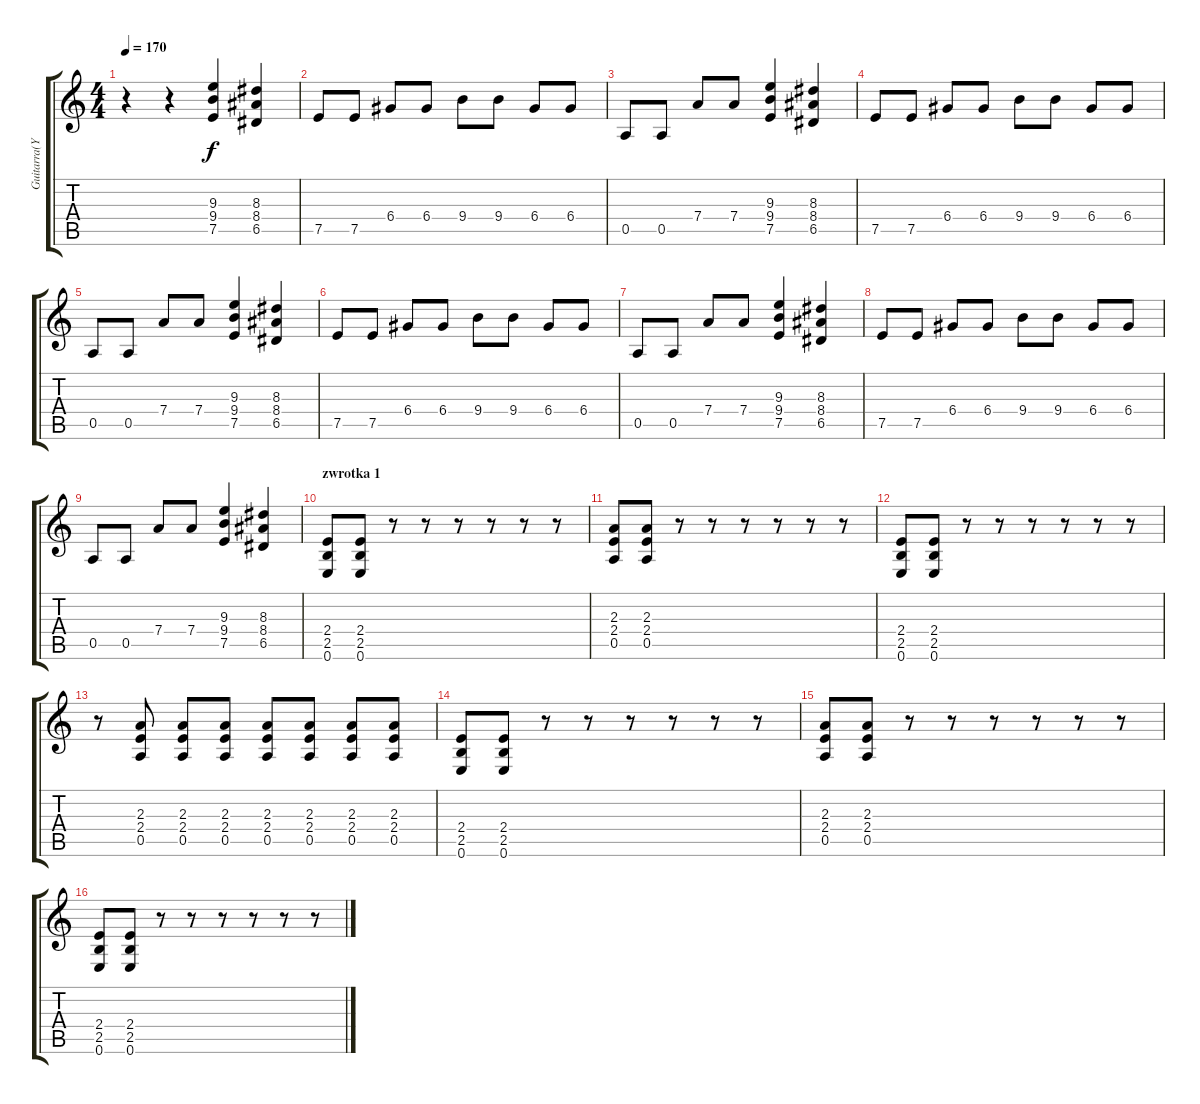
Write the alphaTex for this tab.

\track ("Guitarra(Yakuza)" "Guitarra(Y") {instrument distortionguitar}
\staff {score tabs}
\tuning (E4 B3 G3 D3 A2 E2) {hide}
\ts (4 4)
\tempo 170
\clef g2
\ks c
r.4{dy f instrument distortionguitar} r.4 (9.3 9.4 7.5).4 (8.3 8.4 6.5).4 |
7.5.8 7.5.8 6.4.8 6.4.8 9.4.8 9.4.8 6.4.8 6.4.8 |
0.5.8 0.5.8 7.4.8 7.4.8 (9.3 9.4 7.5).4 (8.3 8.4 6.5).4 |
7.5.8 7.5.8 6.4.8 6.4.8 9.4.8 9.4.8 6.4.8 6.4.8 |
0.5.8 0.5.8 7.4.8 7.4.8 (9.3 9.4 7.5).4 (8.3 8.4 6.5).4 |
7.5.8 7.5.8 6.4.8 6.4.8 9.4.8 9.4.8 6.4.8 6.4.8 |
0.5.8 0.5.8 7.4.8 7.4.8 (9.3 9.4 7.5).4 (8.3 8.4 6.5).4 |
7.5.8 7.5.8 6.4.8 6.4.8 9.4.8 9.4.8 6.4.8 6.4.8 |
0.5.8 0.5.8 7.4.8 7.4.8 (9.3 9.4 7.5).4 (8.3 8.4 6.5).4 |
\section ("" "zwrotka 1")
(2.4 2.5 0.6).8 (2.4 2.5 0.6).8 r.8 r.8 r.8 r.8 r.8 r.8 |
(2.3 2.4 0.5).8 (2.3 2.4 0.5).8 r.8 r.8 r.8 r.8 r.8 r.8 |
(2.4 2.5 0.6).8 (2.4 2.5 0.6).8 r.8 r.8 r.8 r.8 r.8 r.8 |
r.8 (2.3 2.4 0.5).8 (2.3 2.4 0.5).8 (2.3 2.4 0.5).8 (2.3 2.4 0.5).8 (2.3 2.4 0.5).8 (2.3 2.4 0.5).8 (2.3 2.4 0.5).8 |
(2.4 2.5 0.6).8 (2.4 2.5 0.6).8 r.8 r.8 r.8 r.8 r.8 r.8 |
(2.3 2.4 0.5).8 (2.3 2.4 0.5).8 r.8 r.8 r.8 r.8 r.8 r.8 |
(2.4 2.5 0.6).8 (2.4 2.5 0.6).8 r.8 r.8 r.8 r.8 r.8 r.8
